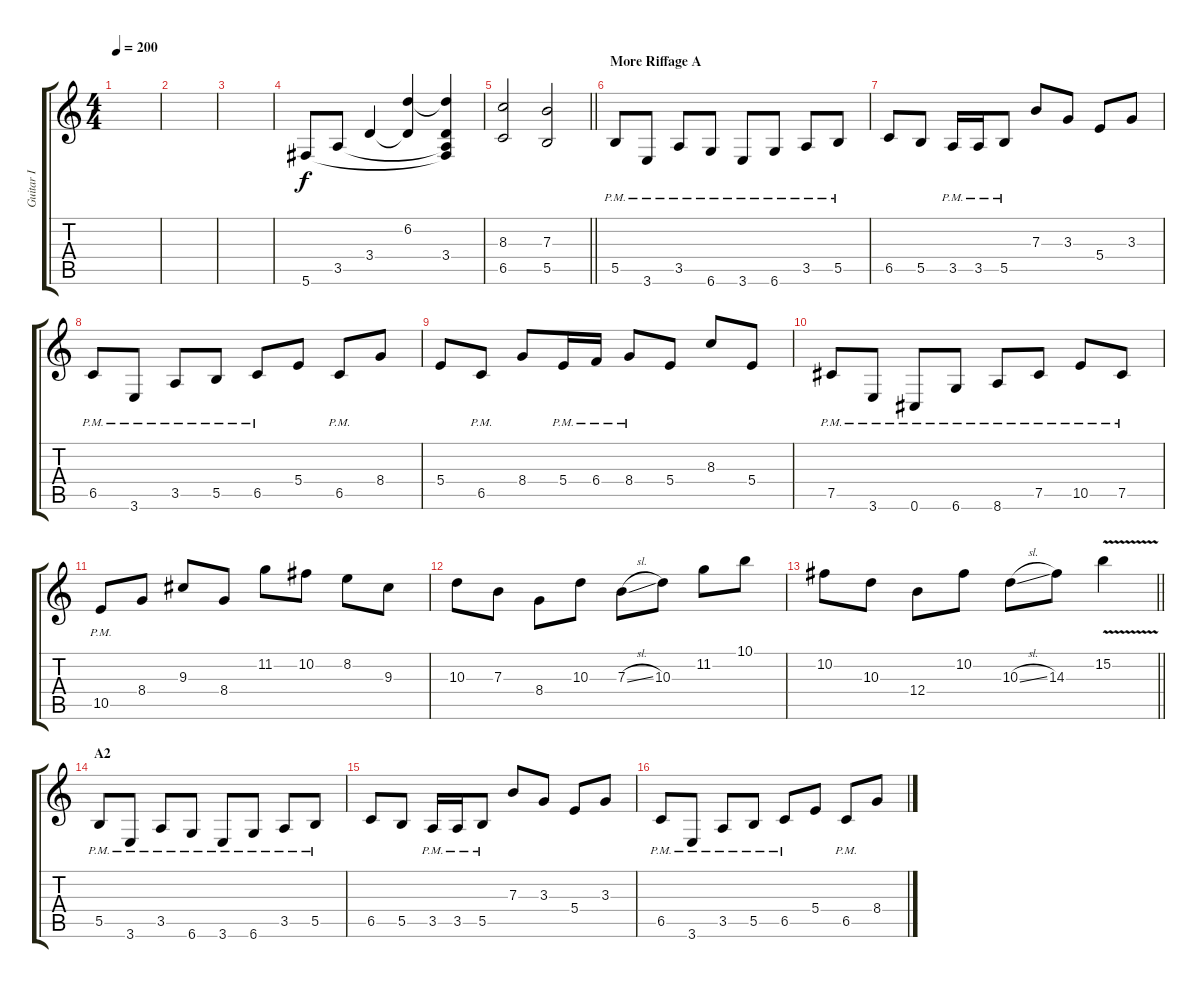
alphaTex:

\track ("Guitar I" "Guitar I") {instrument distortionguitar}
\staff {score tabs}
\tuning (Db4 Ab3 E3 B2 Gb2 Db2) {hide}
\ts (4 4)
\tempo 200
\clef g2
\ks c
|
|
|
5.6.8{volume 14 instrument distortionguitar} 3.5.8 3.4.4 (6.2 3.4{t}).4 (6.2{t} 3.4 3.5{t} 5.6{t}).4 |
\barLineRight lightlight
(8.3 6.5).2 (7.3 5.5).2 |
\section ("" "More Riffage A")
5.5{pm}.8 3.6{pm}.8 3.5{pm}.8 6.6{pm}.8 3.6{pm}.8 6.6{pm}.8 3.5{pm}.8 5.5{pm}.8 |
6.5.8 5.5.8 3.5{pm}.16 3.5{pm}.16 5.5{pm}.8 7.3.8 3.3.8 5.4.8 3.3.8 |
6.5{pm}.8 3.6{pm}.8 3.5{pm}.8 5.5{pm}.8 6.5{pm}.8 5.4.8 6.5{pm}.8 8.4.8 |
5.4.8 6.5{pm}.8 8.4.8 5.4{pm}.16 6.4{pm}.16 8.4{pm}.8 5.4.8 8.3.8 5.4.8 |
7.5{pm}.8 3.6{pm}.8 0.6{pm}.8 6.6{pm}.8 8.6{pm}.8 7.5{pm}.8 10.5{pm}.8 7.5{pm}.8 |
10.5{pm}.8 8.4.8 9.3.8 8.4.8 11.2.8 10.2.8 8.2.8 9.3.8 |
10.3.8 7.3.8 8.4.8 10.3.8 7.3{sl}.8 10.3.8 11.2.8 10.1.8 |
\barLineRight lightlight
10.2.8 10.3.8 12.4.8 10.2.8 10.3{sl}.8 14.3.8 15.2{v}.4 |
\section ("" "A2")
5.5{pm}.8 3.6{pm}.8 3.5{pm}.8 6.6{pm}.8 3.6{pm}.8 6.6{pm}.8 3.5{pm}.8 5.5{pm}.8 |
6.5.8 5.5.8 3.5{pm}.16 3.5{pm}.16 5.5{pm}.8 7.3.8 3.3.8 5.4.8 3.3.8 |
6.5{pm}.8 3.6{pm}.8 3.5{pm}.8 5.5{pm}.8 6.5{pm}.8 5.4.8 6.5{pm}.8 8.4.8
